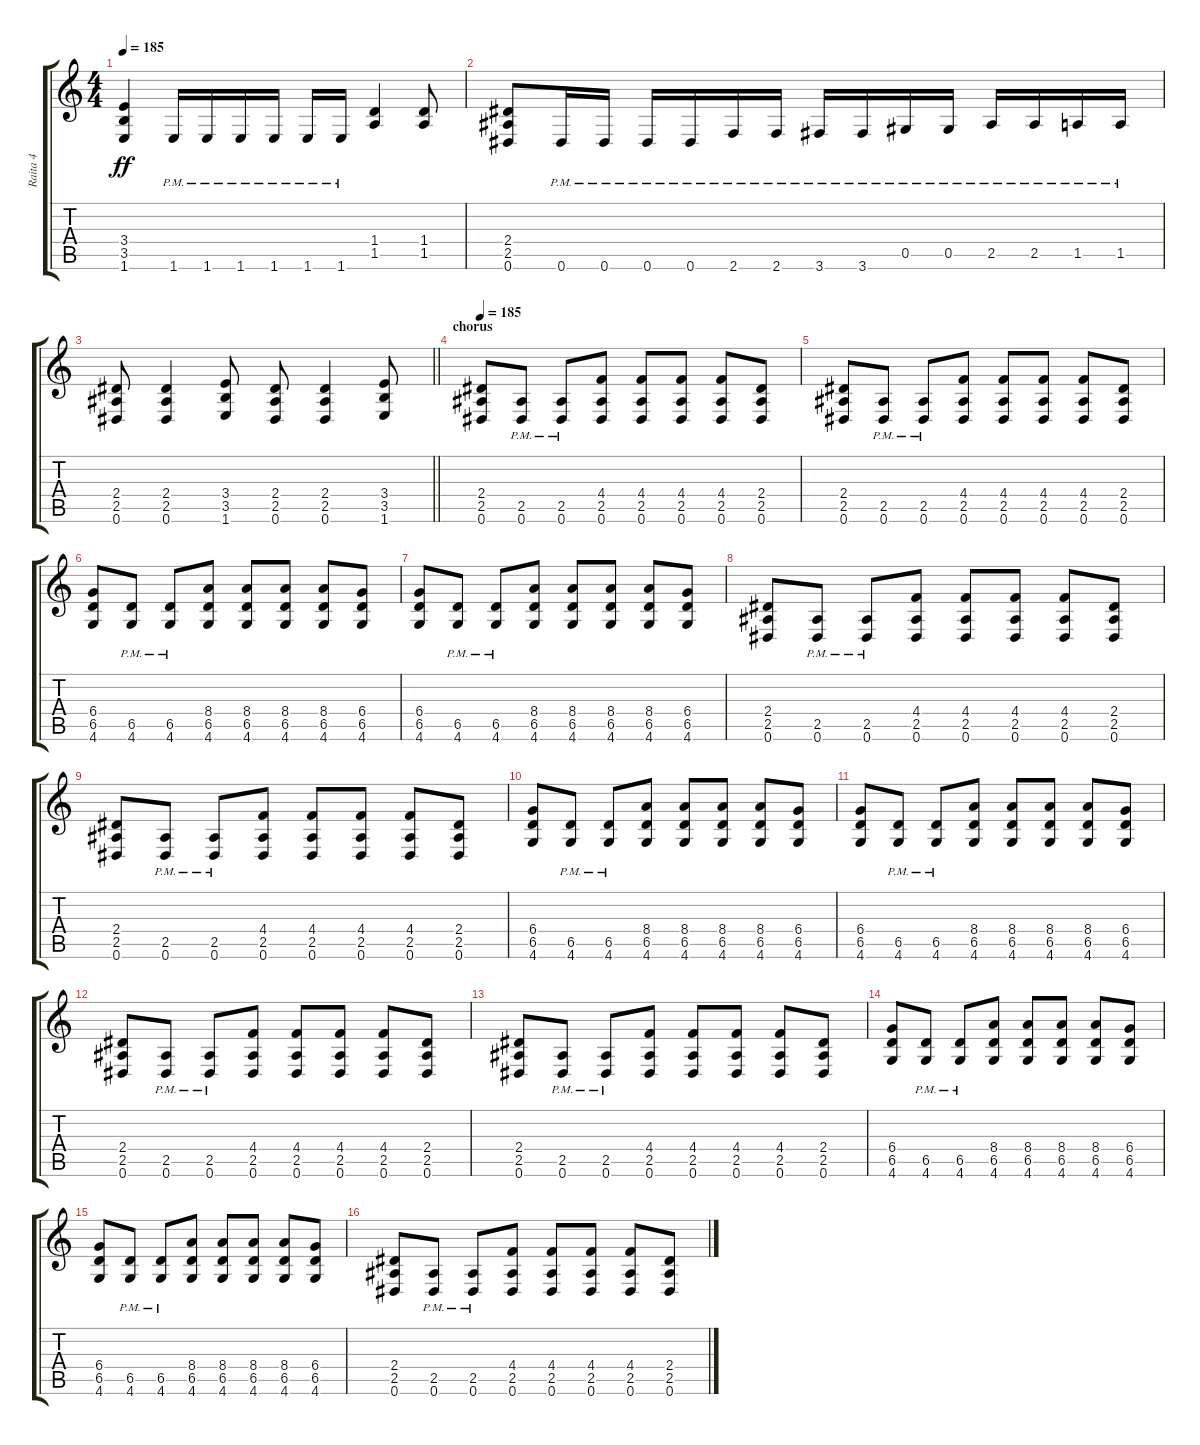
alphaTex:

\track ("Raita 4" "Raita 4") {instrument distortionguitar}
\staff {score tabs}
\tuning (Eb4 Bb3 Gb3 Db3 Ab2 Eb2) {hide}
\ts (4 4)
\tempo 185
\clef g2
\ks c
(3.4 3.5 1.6).4{dy ff} 1.6{pm}.16 1.6{pm}.16 1.6{pm}.16 1.6{pm}.16 1.6{pm}.16 1.6{pm}.16 (1.4 1.5).4 (1.4 1.5).8 |
(2.4 2.5 0.6).8 0.6{pm}.16 0.6{pm}.16 0.6{pm}.16 0.6{pm}.16 2.6{pm}.16 2.6{pm}.16 3.6{pm}.16 3.6{pm}.16 0.5{pm}.16 0.5{pm}.16 2.5{pm}.16 2.5{pm}.16 1.5{pm}.16 1.5{pm}.16 |
\barLineRight lightlight
(2.4 2.5 0.6).8 (2.4 2.5 0.6).4 (3.4 3.5 1.6).8 (2.4 2.5 0.6).8 (2.4 2.5 0.6).4 (3.4 3.5 1.6).8 |
\section ("" "chorus")
\tempo 185
(2.4 2.5 0.6).8{balance 0} (2.5{pm} 0.6{pm}).8 (2.5{pm} 0.6{pm}).8 (4.4 2.5 0.6).8 (4.4 2.5 0.6).8 (4.4 2.5 0.6).8 (4.4 2.5 0.6).8 (2.4 2.5 0.6).8 |
(2.4 2.5 0.6).8 (2.5{pm} 0.6{pm}).8 (2.5{pm} 0.6{pm}).8 (4.4 2.5 0.6).8 (4.4 2.5 0.6).8 (4.4 2.5 0.6).8 (4.4 2.5 0.6).8 (2.4 2.5 0.6).8 |
(6.4 6.5 4.6).8 (6.5{pm} 4.6{pm}).8 (6.5{pm} 4.6{pm}).8 (8.4 6.5 4.6).8 (8.4 6.5 4.6).8 (8.4 6.5 4.6).8 (8.4 6.5 4.6).8 (6.4 6.5 4.6).8 |
(6.4 6.5 4.6).8 (6.5{pm} 4.6{pm}).8 (6.5{pm} 4.6{pm}).8 (8.4 6.5 4.6).8 (8.4 6.5 4.6).8 (8.4 6.5 4.6).8 (8.4 6.5 4.6).8 (6.4 6.5 4.6).8 |
(2.4 2.5 0.6).8 (2.5{pm} 0.6{pm}).8 (2.5{pm} 0.6{pm}).8 (4.4 2.5 0.6).8 (4.4 2.5 0.6).8 (4.4 2.5 0.6).8 (4.4 2.5 0.6).8 (2.4 2.5 0.6).8 |
(2.4 2.5 0.6).8 (2.5{pm} 0.6{pm}).8 (2.5{pm} 0.6{pm}).8 (4.4 2.5 0.6).8 (4.4 2.5 0.6).8 (4.4 2.5 0.6).8 (4.4 2.5 0.6).8 (2.4 2.5 0.6).8 |
(6.4 6.5 4.6).8 (6.5{pm} 4.6{pm}).8 (6.5{pm} 4.6{pm}).8 (8.4 6.5 4.6).8 (8.4 6.5 4.6).8 (8.4 6.5 4.6).8 (8.4 6.5 4.6).8 (6.4 6.5 4.6).8 |
(6.4 6.5 4.6).8 (6.5{pm} 4.6{pm}).8 (6.5{pm} 4.6{pm}).8 (8.4 6.5 4.6).8 (8.4 6.5 4.6).8 (8.4 6.5 4.6).8 (8.4 6.5 4.6).8 (6.4 6.5 4.6).8 |
(2.4 2.5 0.6).8 (2.5{pm} 0.6{pm}).8 (2.5{pm} 0.6{pm}).8 (4.4 2.5 0.6).8 (4.4 2.5 0.6).8 (4.4 2.5 0.6).8 (4.4 2.5 0.6).8 (2.4 2.5 0.6).8 |
(2.4 2.5 0.6).8 (2.5{pm} 0.6{pm}).8 (2.5{pm} 0.6{pm}).8 (4.4 2.5 0.6).8 (4.4 2.5 0.6).8 (4.4 2.5 0.6).8 (4.4 2.5 0.6).8 (2.4 2.5 0.6).8 |
(6.4 6.5 4.6).8 (6.5{pm} 4.6{pm}).8 (6.5{pm} 4.6{pm}).8 (8.4 6.5 4.6).8 (8.4 6.5 4.6).8 (8.4 6.5 4.6).8 (8.4 6.5 4.6).8 (6.4 6.5 4.6).8 |
(6.4 6.5 4.6).8 (6.5{pm} 4.6{pm}).8 (6.5{pm} 4.6{pm}).8 (8.4 6.5 4.6).8 (8.4 6.5 4.6).8 (8.4 6.5 4.6).8 (8.4 6.5 4.6).8 (6.4 6.5 4.6).8 |
(2.4 2.5 0.6).8 (2.5{pm} 0.6{pm}).8 (2.5{pm} 0.6{pm}).8 (4.4 2.5 0.6).8 (4.4 2.5 0.6).8 (4.4 2.5 0.6).8 (4.4 2.5 0.6).8 (2.4 2.5 0.6).8
